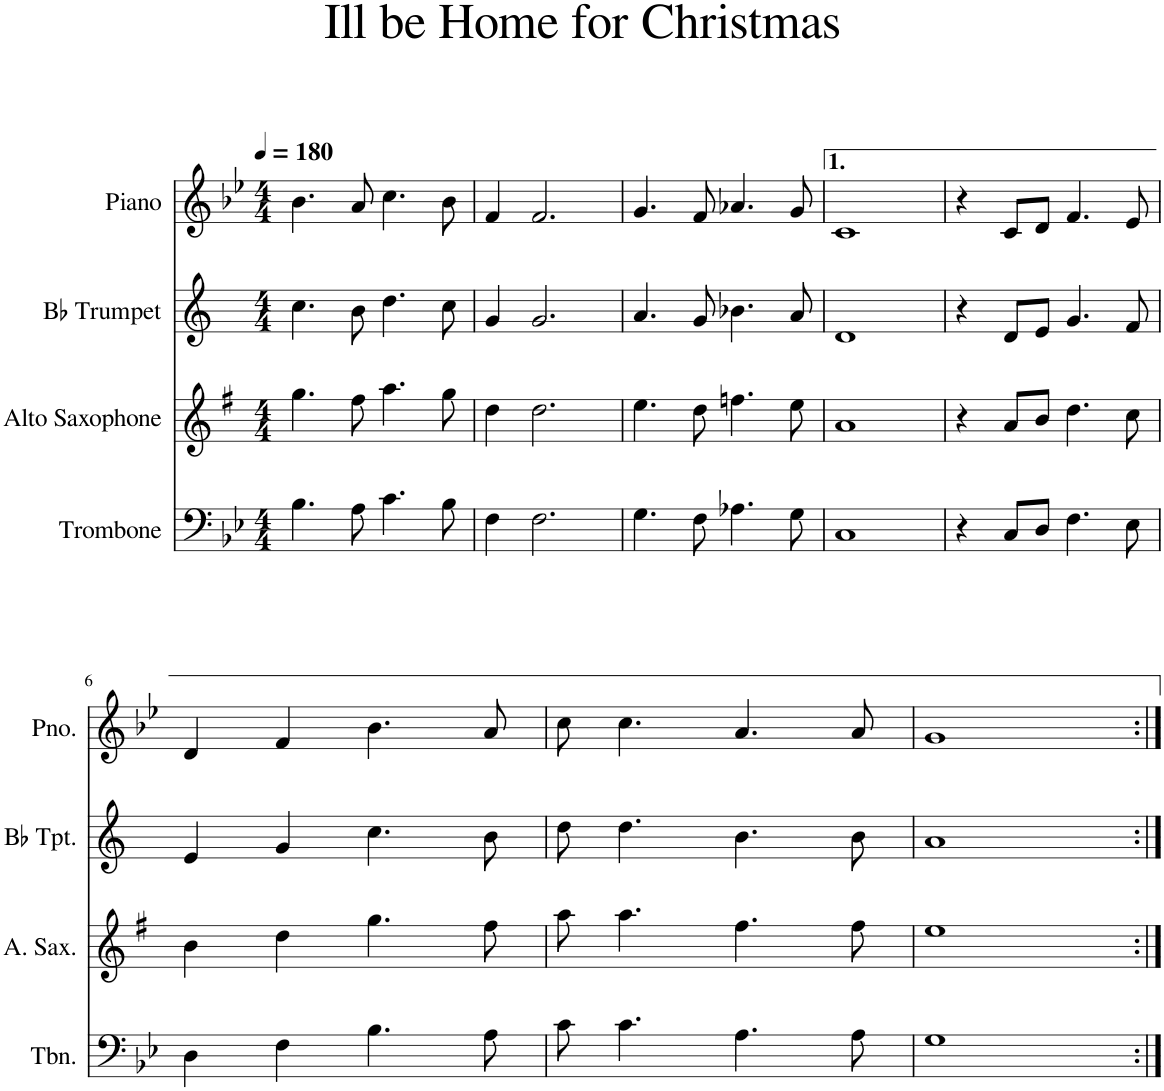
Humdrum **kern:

**kern	**kern	**kern	**kern
*part4	*part3	*part2	*part1
*staff4	*staff3	*staff2	*staff1
*I"Trombone	*I"Alto Saxophone	*I"Bb Trumpet	*I"Piano
*I'Tbn.	*I'A. Sax.	*I'Bb Tpt.	*I'Pno.
*clefF4	*clefG2	*clefG2	*clefG2
*	*Trd5c9	*Trd1c2	*
*k[b-e-]	*k[f#]	*k[]	*k[b-e-]
*M4/4	*M4/4	*M4/4	*M4/4
*MM180	*MM180	*MM180	*MM180
=1	=1	=1	=1
4.B-\	4.gg\	4.cc\	4.b-\
8A\	8ff#\	8b\	8a/
4.c\	4.aa\	4.dd\	4.cc\
8B-\	8gg\	8cc\	8b-\
=2	=2	=2	=2
4F\	4dd\	4g/	4f/
2.F\	2.dd\	2.g/	2.f/
=3	=3	=3	=3
4.G\	4.ee\	4.a/	4.g/
8F\	8dd\	8g/	8f/
4.A-X\	4.ffn\	4.b-X\	4.a-X/
8G\	8ee\	8a/	8g/
=4	=4	=4	=4
1C	1a	1d	1c
=5	=5	=5	=5
4r	4r	4r	4r
8C/L	8a/L	8d/L	8c/L
8D/J	8b/J	8e/J	8d/J
4.F\	4.dd\	4.g/	4.f/
8E-\	8cc\	8f/	8e-/
!!LO:LB:g=z
=6	=6	=6	=6
4D\	4b\	4e/	4d/
4F\	4dd\	4g/	4f/
4.B-\	4.gg\	4.cc\	4.b-\
8A\	8ff#\	8b\	8a/
=7	=7	=7	=7
8c\	8aa\	8dd\	8cc\
4.c\	4.aa\	4.dd\	4.cc\
4.A\	4.ff#\	4.b\	4.a/
8A\	8ff#\	8b\	8a/
=8	=8	=8	=8
1G	1ee	1a	1g
=:|!	=:|!	=:|!	=:|!
*-	*-	*-	*-
